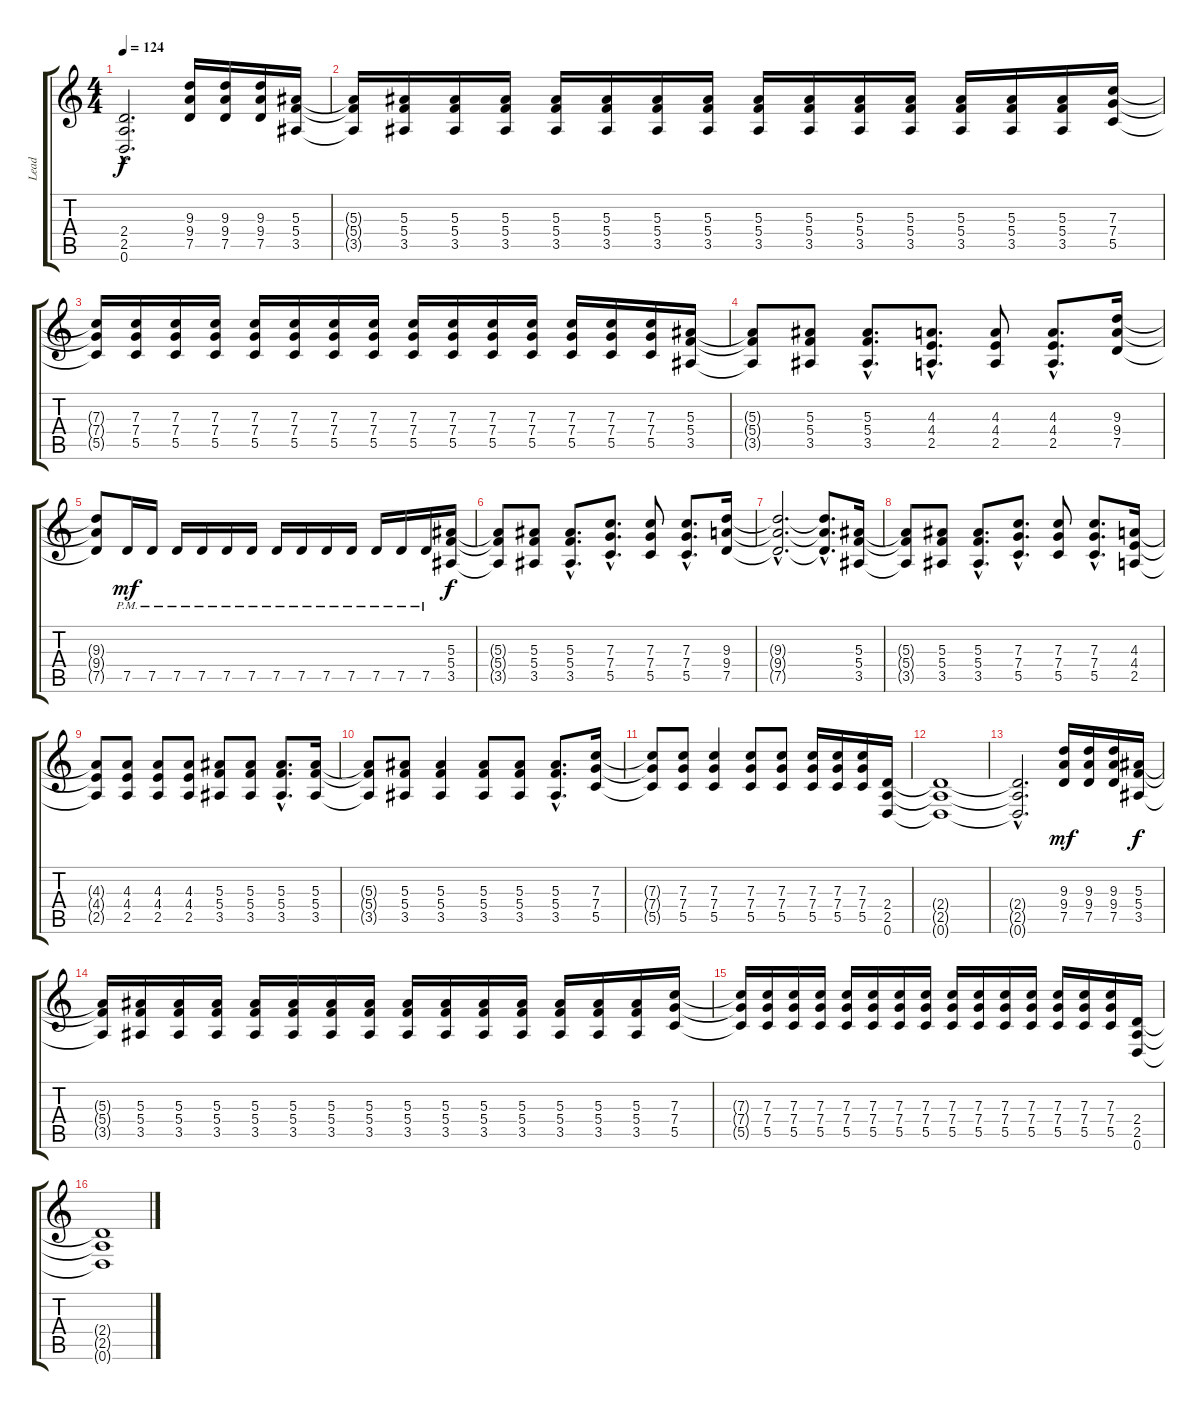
\track ("Lead" "Lead") {instrument distortionguitar}
\staff {score tabs}
\tuning (D4 A3 F3 C3 G2 D2) {hide}
\ts (4 4)
\tempo 124
\clef g2
\ks c
(2.4{hac t} 2.5{hac t} 0.6{hac t}).2{d dy f} (9.3 9.4 7.5).16 (9.3 9.4 7.5).16 (9.3 9.4 7.5).16 (5.3 5.4 3.5).16 |
(5.3{t} 5.4{t} 3.5{t}).16 (5.3 5.4 3.5).16 (5.3 5.4 3.5).16 (5.3 5.4 3.5).16 (5.3 5.4 3.5).16 (5.3 5.4 3.5).16 (5.3 5.4 3.5).16 (5.3 5.4 3.5).16 (5.3 5.4 3.5).16 (5.3 5.4 3.5).16 (5.3 5.4 3.5).16 (5.3 5.4 3.5).16 (5.3 5.4 3.5).16 (5.3 5.4 3.5).16 (5.3 5.4 3.5).16 (7.3 7.4 5.5).16 |
(7.3{t} 7.4{t} 5.5{t}).16 (7.3 7.4 5.5).16 (7.3 7.4 5.5).16 (7.3 7.4 5.5).16 (7.3 7.4 5.5).16 (7.3 7.4 5.5).16 (7.3 7.4 5.5).16 (7.3 7.4 5.5).16 (7.3 7.4 5.5).16 (7.3 7.4 5.5).16 (7.3 7.4 5.5).16 (7.3 7.4 5.5).16 (7.3 7.4 5.5).16 (7.3 7.4 5.5).16 (7.3 7.4 5.5).16 (5.3 5.4 3.5).16 |
(5.3{t} 5.4{t} 3.5{t}).8 (5.3 5.4 3.5).8 (5.3{hac} 5.4{hac} 3.5{hac}).8{d} (4.3{hac} 4.4{hac} 2.5{hac}).8{d} (4.3 4.4 2.5).8 (4.3{hac} 4.4{hac} 2.5{hac}).8{d} (9.3 9.4 7.5).16 |
(9.3{t} 9.4{t} 7.5{t}).8 7.5{pm}.16{dy mf} 7.5{pm}.16 7.5{pm}.16 7.5{pm}.16 7.5{pm}.16 7.5{pm}.16 7.5{pm}.16 7.5{pm}.16 7.5{pm}.16 7.5{pm}.16 7.5{pm}.16 7.5{pm}.16 7.5{pm}.16 (5.3 5.4 3.5).16{dy f} |
(5.3{t} 5.4{t} 3.5{t}).8 (5.3 5.4 3.5).8 (5.3{hac} 5.4{hac} 3.5{hac}).8{d} (7.3{hac} 7.4{hac} 5.5{hac}).8{d} (7.3 7.4 5.5).8 (7.3{hac} 7.4{hac} 5.5{hac}).8{d} (9.3 9.4 7.5).16 |
(9.3{hac t} 9.4{hac t} 7.5{hac t}).2{d} (9.3{hac t} 9.4{hac t} 7.5{hac t}).8{d} (5.3 5.4 3.5).16 |
(5.3{t} 5.4{t} 3.5{t}).8 (5.3 5.4 3.5).8 (5.3{hac} 5.4{hac} 3.5{hac}).8{d} (7.3{hac} 7.4{hac} 5.5{hac}).8{d} (7.3 7.4 5.5).8 (7.3{hac} 7.4{hac} 5.5{hac}).8{d} (4.3 4.4 2.5).16 |
(4.3{t} 4.4{t} 2.5{t}).8 (4.3 4.4 2.5).8 (4.3 4.4 2.5).8 (4.3 4.4 2.5).8 (5.3 5.4 3.5).8 (5.3 5.4 3.5).8 (5.3{hac} 5.4{hac} 3.5{hac}).8{d} (5.3 5.4 3.5).16 |
(5.3{t} 5.4{t} 3.5{t}).8 (5.3 5.4 3.5).8 (5.3 5.4 3.5).4 (5.3 5.4 3.5).8 (5.3 5.4 3.5).8 (5.3{hac} 5.4{hac} 3.5{hac}).8{d} (7.3 7.4 5.5).16 |
(7.3{t} 7.4{t} 5.5{t}).8 (7.3 7.4 5.5).8 (7.3 7.4 5.5).4 (7.3 7.4 5.5).8 (7.3 7.4 5.5).8 (7.3 7.4 5.5).16 (7.3 7.4 5.5).16 (7.3 7.4 5.5).16 (2.4 2.5 0.6).16 |
(2.4{t} 2.5{t} 0.6{t}).1 |
(2.4{hac t} 2.5{hac t} 0.6{hac t}).2{d} (9.3 9.4 7.5).16{dy mf} (9.3 9.4 7.5).16 (9.3 9.4 7.5).16 (5.3 5.4 3.5).16{dy f} |
\section ("" "")
(5.3{t} 5.4{t} 3.5{t}).16 (5.3 5.4 3.5).16 (5.3 5.4 3.5).16 (5.3 5.4 3.5).16 (5.3 5.4 3.5).16 (5.3 5.4 3.5).16 (5.3 5.4 3.5).16 (5.3 5.4 3.5).16 (5.3 5.4 3.5).16 (5.3 5.4 3.5).16 (5.3 5.4 3.5).16 (5.3 5.4 3.5).16 (5.3 5.4 3.5).16 (5.3 5.4 3.5).16 (5.3 5.4 3.5).16 (7.3 7.4 5.5).16 |
(7.3{t} 7.4{t} 5.5{t}).16 (7.3 7.4 5.5).16 (7.3 7.4 5.5).16 (7.3 7.4 5.5).16 (7.3 7.4 5.5).16 (7.3 7.4 5.5).16 (7.3 7.4 5.5).16 (7.3 7.4 5.5).16 (7.3 7.4 5.5).16 (7.3 7.4 5.5).16 (7.3 7.4 5.5).16 (7.3 7.4 5.5).16 (7.3 7.4 5.5).16 (7.3 7.4 5.5).16 (7.3 7.4 5.5).16 (2.4 2.5 0.6).16 |
(2.4{t} 2.5{t} 0.6{t}).1
